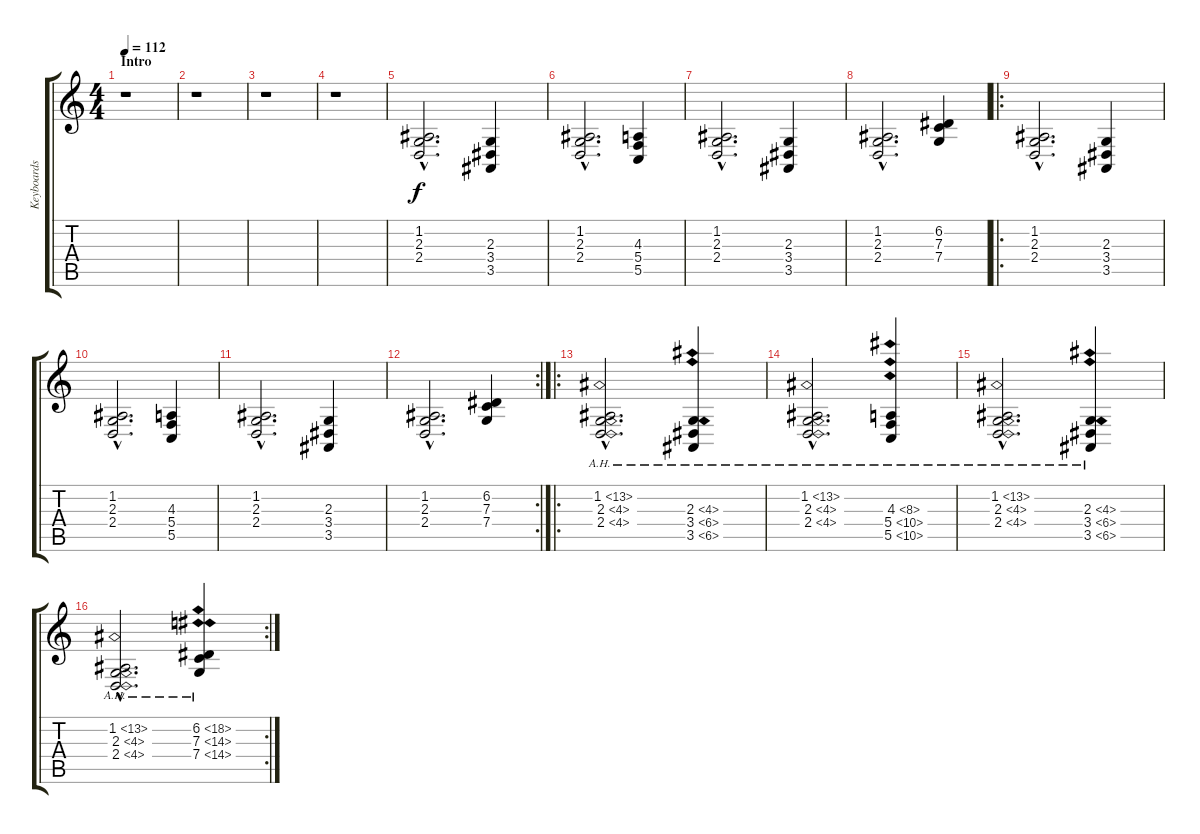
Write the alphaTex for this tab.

\track ("Keyboards" "Keyboards") {instrument choiraahs}
\staff {score tabs}
\tuning (D4 A3 F3 C3 G2 D2) {hide}
\ts (4 4)
\section ("" "Intro")
\tempo 112
\clef g2
\ks c
r.1{dy f instrument choiraahs} |
r.1 |
r.1 |
r.1 |
(1.2{hac} 2.3{hac} 2.4{hac}).2{d} (2.3 3.4 3.5).4 |
(1.2{hac} 2.3{hac} 2.4{hac}).2{d} (4.3 5.4 5.5).4 |
(1.2{hac} 2.3{hac} 2.4{hac}).2{d} (2.3 3.4 3.5).4 |
(1.2{hac} 2.3{hac} 2.4{hac}).2{d} (6.2 7.3 7.4).4 |
\ro
(1.2{hac} 2.3{hac} 2.4{hac}).2{d} (2.3 3.4 3.5).4 |
(1.2{hac} 2.3{hac} 2.4{hac}).2{d} (4.3 5.4 5.5).4 |
(1.2{hac} 2.3{hac} 2.4{hac}).2{d} (2.3 3.4 3.5).4 |
\rc 2
(1.2{hac} 2.3{hac} 2.4{hac}).2{d} (6.2 7.3 7.4).4 |
\ro
(1.2{ah 12 hac} 2.3{ah 2 hac} 2.4{ah 2 hac}).2{d} (2.3{ah 2} 3.4{ah 3} 3.5{ah 3}).4 |
(1.2{ah 12 hac} 2.3{ah 2 hac} 2.4{ah 2 hac}).2{d} (4.3{ah 4} 5.4{ah 5} 5.5{ah 5}).4 |
(1.2{ah 12 hac} 2.3{ah 2 hac} 2.4{ah 2 hac}).2{d} (2.3{ah 2} 3.4{ah 3} 3.5{ah 3}).4 |
\rc 2
(1.2{ah 12 hac} 2.3{ah 2 hac} 2.4{ah 2 hac}).2{d} (6.2{ah 12} 7.3{ah 7} 7.4{ah 7}).4
